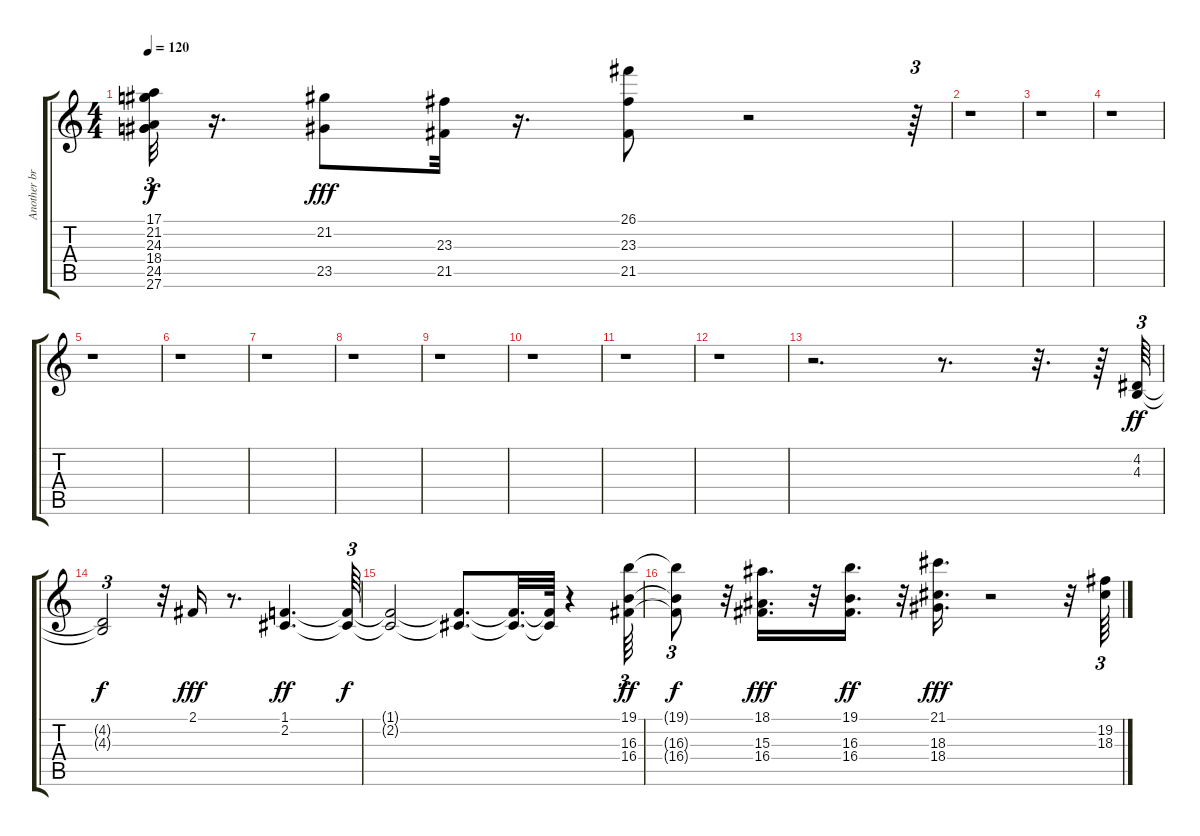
\track ("Another brass section" "Another br") {instrument synthbrass1}
\staff {score tabs}
\tuning (E4 B3 G3 D3 A2 E2) {hide}
\ts (4 4)
\tempo 120
\clef g2
\ks c
(17.1{t} 21.2{t} 24.3{t} 18.4{t} 24.5{t} 27.6{t}).32{tu (3 2) dy f} r.16{d} (21.2 23.5).8{dy fff} (23.3 21.5).32 r.16{d} (26.1 23.3 21.5).8 r.2 r.64{tu (3 2)} |
r.1 |
r.1 |
r.1 |
r.1 |
r.1 |
r.1 |
r.1 |
r.1 |
r.1 |
r.1 |
r.1 |
r.2{d} r.8{d} r.32{d} r.64 (4.2 4.3).64{tu (3 2) dy ff} |
(4.2{t} 4.3{t}).2{tu (3 2) dy f} r.32 2.1.16{dy fff} r.8{d} (1.1 2.2).4{d dy ff} (1.1{t} 2.2{t}).64{tu (3 2) dy f} |
(1.1{t} 2.2{t}).2 (1.1{t} 2.2{t}).8{d} (1.1{t} 2.2{t}).32{d} (1.1{t} 2.2{t}).64 r.4 (19.1 16.3 16.4).64{tu (3 2) dy ff} |
(19.1{t} 16.3{t} 16.4{t}).8{tu (3 2) dy f} r.32 (18.1 15.3 16.4).16{d dy fff} r.32 (19.1 16.3 16.4).16{d dy ff} r.32 (21.1 18.3 18.4).16{d dy fff} r.2 r.32 (19.2 18.3).64{tu (3 2)}
